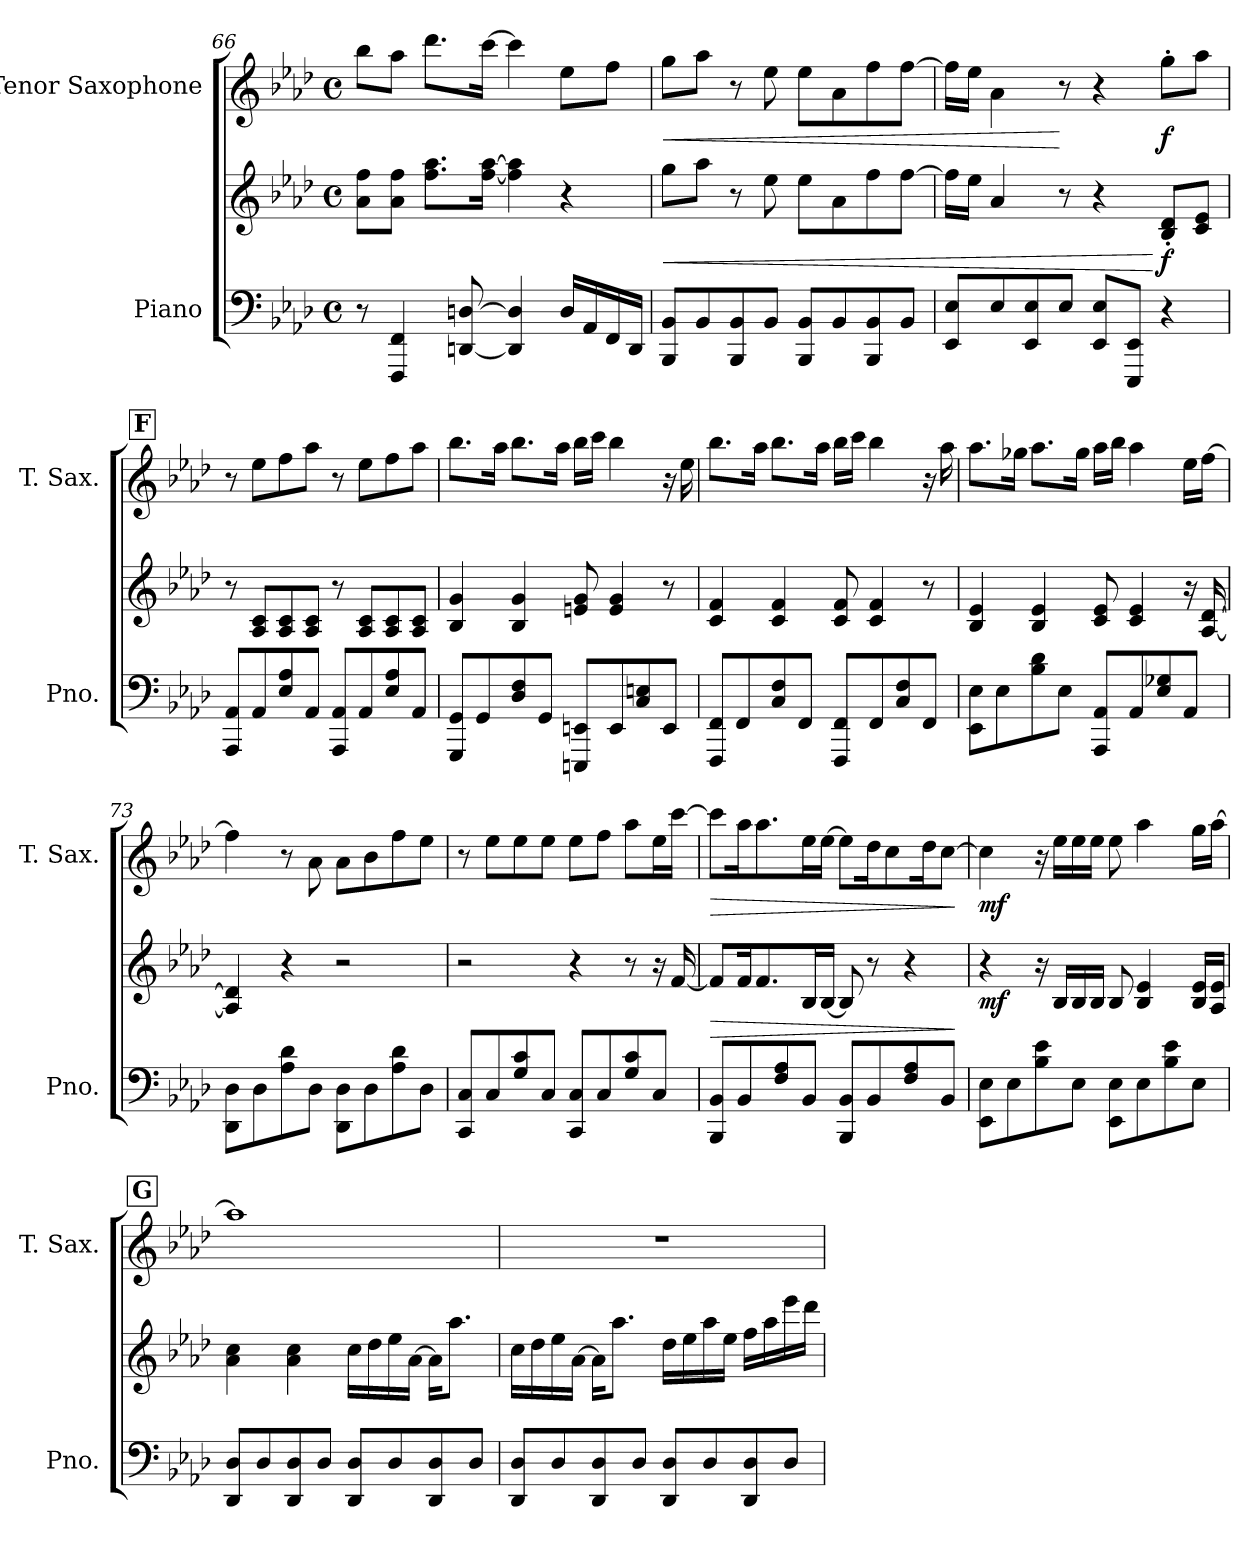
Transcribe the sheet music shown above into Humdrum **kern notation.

**kern	**kern	**dynam	**kern	**dynam
*part2	*part2	*part2	*part1	*part1
*staff3	*staff2	*staff2/3	*staff1	*staff1
*I"Piano	*	*	*I"Tenor Saxophone	*
*I'Pno.	*	*	*I'T. Sax.	*
!!LO:PB:g=z
*clefF4	*clefG2	*	*clefG2	*
*	*	*	*ITrd8c14	*
*k[b-e-a-d-]	*k[b-e-a-d-]	*	*k[b-e-a-d-]	*
*M4/4	*M4/4	*	*M4/4	*
*met(c)	*met(c)	*	*met(c)	*
=66	=66	=66	=66	=66
8r	8a-\ 8ff\L	.	8b-\L	.
4FFF/ 4FF/	8a-\ 8ff\J	.	8a-\J	.
.	8.ff\ 8.aa-\L	.	8.dd-\L	.
[8DDn/ [8Dn/	.	.	.	.
.	[16ff\ [16aa-\Jk	.	[16cc\Jk	.
4DD/] 4D/]	4ff\] 4aa-\]	.	4cc\]	.
16D/LL	4r	.	8e-\L	.
16AA-/	.	.	.	.
16FF/	.	.	8f\J	.
16DD/JJ	.	.	.	.
=67	=67	=67	=67	=67
!	!	!LO:HP:b	!	!LO:HP:b
8BBB-/ 8BB-/L	8gg\L	<	8g\L	<
8BB-/	8aa-\J	.	8a-\J	.
8BBB-/ 8BB-/	8r	.	8r	.
8BB-/J	8ee-\	.	8e-\	.
8BBB-/ 8BB-/L	8ee-\L	.	8e-\L	.
8BB-/	8a-\	.	8A-\	.
8BBB-/ 8BB-/	8ff\	.	8f\	.
8BB-/J	[8ff\J	.	[8f\J	.
=68	=68	=68	=68	=68
8EE-/ 8E-/L	16ff\LL]	.	16f\LL]	.
.	16ee-\JJ	.	16e-\JJ	.
8E-/	4a-/	.	4A-\	.
8EE-/ 8E-/	.	.	.	.
8E-/J	8r	.	8r	[
8EE-/ 8E-/L	4r	.	4r	.
8EEE-/ 8EE-/J	.	.	.	.
!	!	!LO:DY:n=1:b	!	!LO:DY:b
4r	8B-/' 8d-/'L	[ f	8g'\L	f
.	8c/ 8e-/J	.	8a-\J	.
!!LO:REH:place=s1:a:B:fs=14:t=F
=69	=69	=69	=69	=69
8AAA-/ 8AA-/L	8r	.	8r	.
8AA-/	8A-/ 8c/L	.	8e-\L	.
8E-/ 8A-/	8A-/ 8c/	.	8f\	.
8AA-/J	8A-/ 8c/J	.	8a-\J	.
8AAA-/ 8AA-/L	8r	.	8r	.
8AA-/	8A-/ 8c/L	.	8e-\L	.
8E-/ 8A-/	8A-/ 8c/	.	8f\	.
8AA-/J	8A-/ 8c/J	.	8a-\J	.
!!LO:LB:g=z
=70	=70	=70	=70	=70
8GGG/ 8GG/L	4B-/ 4g/	.	8.b-\L	.
8GG/	.	.	.	.
.	.	.	16a-\Jk	.
8D-/ 8F/	4B-/ 4g/	.	8.b-\L	.
8GG/J	.	.	.	.
.	.	.	16a-\Jk	.
8EEEn/ 8EEn/L	8en/ 8g/	.	16b-\LL	.
.	.	.	16cc\JJ	.
8EE/	4e/ 4g/	.	4b-\	.
8C/ 8En/	.	.	.	.
8EE/J	8r	.	16r	.
.	.	.	16e-\	.
=71	=71	=71	=71	=71
8FFF/ 8FF/L	4c/ 4f/	.	8.b-\L	.
8FF/	.	.	.	.
.	.	.	16a-\Jk	.
8C/ 8F/	4c/ 4f/	.	8.b-\L	.
8FF/J	.	.	.	.
.	.	.	16a-\Jk	.
8FFF/ 8FF/L	8c/ 8f/	.	16b-\LL	.
.	.	.	16cc\JJ	.
8FF/	4c/ 4f/	.	4b-\	.
8C/ 8F/	.	.	.	.
8FF/J	8r	.	16r	.
.	.	.	16a-\	.
!!LO:LB:g=z
=72	=72	=72	=72	=72
8EE-\ 8E-\L	4B-/ 4e-/	.	8.a-\L	.
8E-\	.	.	.	.
.	.	.	16g-X\Jk	.
8B-\ 8d-\	4B-/ 4e-/	.	8.a-\L	.
8E-\J	.	.	.	.
.	.	.	16g-\Jk	.
8AAA-/ 8AA-/L	8c/ 8e-/	.	16a-\LL	.
.	.	.	16b-\JJ	.
8AA-/	4c/ 4e-/	.	4a-\	.
8E-/ 8G-X/	.	.	.	.
8AA-/J	16r	.	16e-\LL	.
.	[16A-/ [16d-/	.	[16f\JJ	.
=73	=73	=73	=73	=73
8DD-\ 8D-\L	4A-/] 4d-/]	.	4f\]	.
8D-\	.	.	.	.
8A-\ 8d-\	4r	.	8r	.
8D-\J	.	.	8A-\	.
8DD-\ 8D-\L	2r	.	8A-\L	.
8D-\	.	.	8B-\	.
8A-\ 8d-\	.	.	8f\	.
8D-\J	.	.	8e-\J	.
=74	=74	=74	=74	=74
8CC/ 8C/L	2r	.	8r	.
8C/	.	.	8e-\L	.
8G/ 8c/	.	.	8e-\	.
8C/J	.	.	8e-\J	.
8CC/ 8C/L	4r	.	8e-\L	.
8C/	.	.	8f\J	.
8G/ 8c/	8r	.	8a-\L	.
8C/J	16r	.	16e-\L	.
.	[16f/	.	[16cc\JJ	.
!!LO:PB:g=z
=75	=75	=75	=75	=75
!	!	!LO:HP:b	!	!LO:HP:b
8BBB-/ 8BB-/L	8f/L]	>	8cc\L]	>
8BB-/	16f/K	.	16a-\K	.
.	8.f/	.	8.a-\	.
8F/ 8A-/	.	.	.	.
8BB-/J	16B-/L	.	16e-\L	.
.	[16B-/JJ	.	[16e-\JJ	.
8BBB-/ 8BB-/L	8B-/]	.	8e-\L]	.
8BB-/	8r	.	16d-\K	.
.	.	.	8c\	.
8F/ 8A-/	4r	.	.	.
.	.	.	16d-\K	.
8BB-/J	.	.	[8c\J	.
.	.	]	.	]
=76	=76	=76	=76	=76
!	!	!LO:DY:b	!	!LO:DY:b
8EE-\ 8E-\L	4r	mf	4c\]	mf
8E-\	.	.	.	.
8B-\ 8e-\	16r	.	16r	.
.	16B-/LL	.	16e-\LL	.
8E-\J	16B-/	.	16e-\	.
.	16B-/JJ	.	16e-\JJ	.
8EE-\ 8E-\L	8B-/	.	8e-\	.
8E-\	4B-/ 4e-/	.	4a-\	.
8B-\ 8e-\	.	.	.	.
8E-\J	16B-/ 16e-/LL	.	16g\LL	.
.	16A-/ 16e-/JJ	.	[16a-\JJ	.
!!LO:REH:place=s1:a:B:fs=14:t=G
=77	=77	=77	=77	=77
8DD-/ 8D-/L	4a-\ 4cc\	.	1a-]	.
8D-/	.	.	.	.
8DD-/ 8D-/	4a-\ 4cc\	.	.	.
8D-/J	.	.	.	.
8DD-/ 8D-/L	16cc\LL	.	.	.
.	16dd-\	.	.	.
8D-/	16ee-\	.	.	.
.	[16a-\JJ	.	.	.
8DD-/ 8D-/	16a-\KL]	.	.	.
.	8.aa-\J	.	.	.
8D-/J	.	.	.	.
!!LO:LB:g=z
=78	=78	=78	=78	=78
8DD-/ 8D-/L	16cc\LL	.	1r	.
.	16dd-\	.	.	.
8D-/	16ee-\	.	.	.
.	[16a-\JJ	.	.	.
8DD-/ 8D-/	16a-\KL]	.	.	.
.	8.aa-\J	.	.	.
8D-/J	.	.	.	.
8DD-/ 8D-/L	16dd-\LL	.	.	.
.	16ee-\	.	.	.
8D-/	16aa-\	.	.	.
.	16ee-\JJ	.	.	.
8DD-/ 8D-/	16ff\LL	.	.	.
.	16aa-\	.	.	.
8D-/J	16eee-\	.	.	.
.	16ddd-\JJ	.	.	.
=	=	=	=	=
*-	*-	*-	*-	*-
